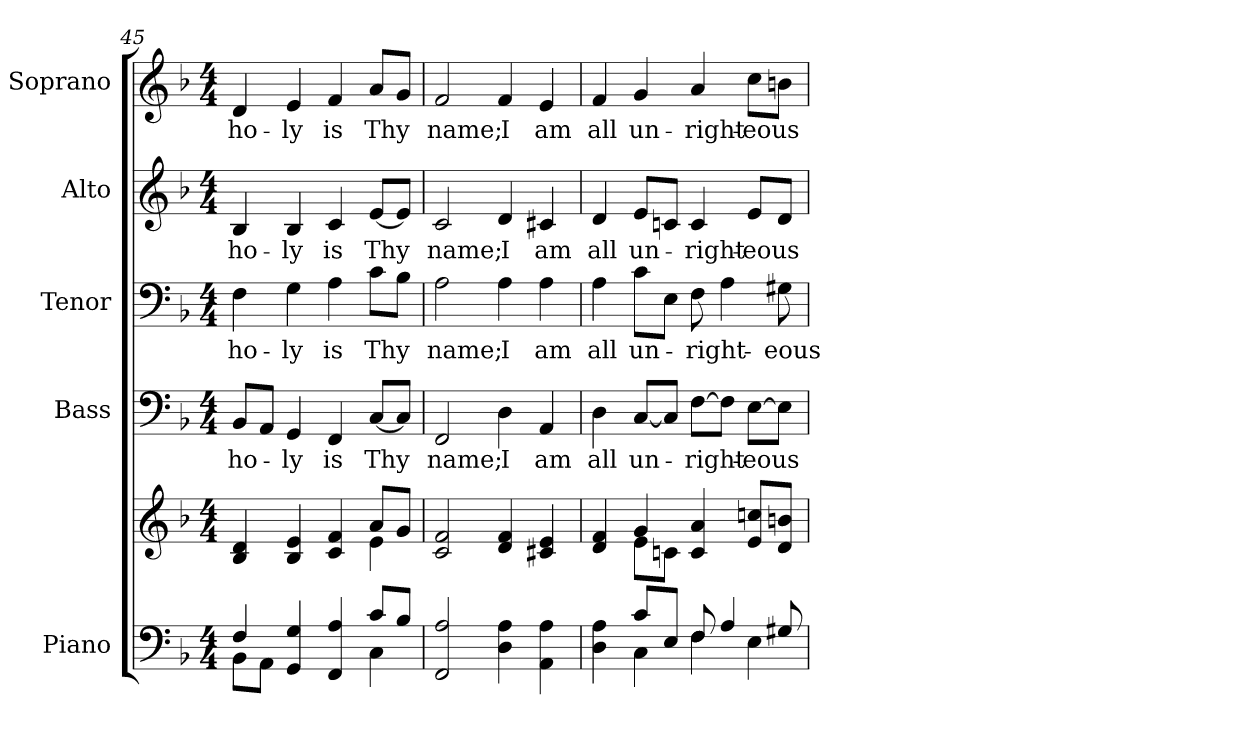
**kern	**kern	**kern	**text	**kern	**text	**kern	**text	**kern	**text
*part5	*part5	*part4	*part4	*part3	*part3	*part2	*part2	*part1	*part1
*staff6	*staff5	*staff4	*staff4	*staff3	*staff3	*staff2	*staff2	*staff1	*staff1
*I"Piano	*	*I"Bass	*	*I"Tenor	*	*I"Alto	*	*I"Soprano	*
*I'Pno.	*	*I'B.	*	*I'T.	*	*I'A.	*	*I'S.	*
!!LO:PB:g=z
*clefF4	*clefG2	*clefF4	*	*clefF4	*	*clefG2	*	*clefG2	*
*k[b-]	*k[b-]	*k[b-]	*	*k[b-]	*	*k[b-]	*	*k[b-]	*
*F:	*F:	*F:	*	*F:	*	*F:	*	*F:	*
*M4/4	*M4/4	*M4/4	*	*M4/4	*	*M4/4	*	*M4/4	*
=45	=45	=45	=45	=45	=45	=45	=45	=45	=45
*^	*^	*	*	*	*	*	*	*	*
!	!	!	!	!	!LO:LY:b:color=#000000	!	!	!	!	!	!
!	!	!	!	!	!	!	!LO:LY:b:color=#000000	!	!	!	!
!	!	!	!	!	!	!	!	!	!LO:LY:b:color=#000000	!	!
!	!	!	!	!	!	!	!	!	!	!	!LO:LY:b:color=#000000
4Fi/	8BB-i\L	4B-i/ 4di	2ryy	8BB-i/L	ho-	4Fi\	ho-	4B-i/	ho-	4di/	ho-
.	8AAi\J	.	.	8AAi/J	.	.	.	.	.	.	.
!	!	!	!	!	!LO:LY:b:color=#000000	!	!	!	!	!	!
!	!	!	!	!	!	!	!LO:LY:b:color=#000000	!	!	!	!
!	!	!	!	!	!	!	!	!	!LO:LY:b:color=#000000	!	!
!	!	!	!	!	!	!	!	!	!	!	!LO:LY:b:color=#000000
4GGi/ 4Gi	4ryy	4B-i/ 4ei	.	4GGi/	-ly	4Gi\	-ly	4B-i/	-ly	4ei/	-ly
!	!	!	!	!	!LO:LY:b:color=#000000	!	!	!	!	!	!
!	!	!	!	!	!	!	!LO:LY:b:color=#000000	!	!	!	!
!	!	!	!	!	!	!	!	!	!LO:LY:b:color=#000000	!	!
!	!	!	!	!	!	!	!	!	!	!	!LO:LY:b:color=#000000
4FFi/ 4Ai	4ryy	4ci/ 4fi	4ryy	4FFi/	is	4Ai\	is	4ci/	is	4fi/	is
!	!	!	!	!	!LO:LY:b:color=#000000	!	!	!	!	!	!
!	!	!	!	!	!	!	!LO:LY:b:color=#000000	!	!	!	!
!	!	!	!	!	!	!	!	!	!LO:LY:b:color=#000000	!	!
!	!	!	!	!	!	!	!	!	!	!	!LO:LY:b:color=#000000
8ci/L	4Ci\	8ai/L	4ei\	[<8Ci/L	Thy	8ci\L	Thy	[<8ei/L	Thy	8ai/L	Thy
8B-i/J	.	8gi/J	.	8Ci/J]	.	8B-i\J	.	8ei/J]	.	8gi/J	.
*v	*v	*	*	*	*	*	*	*	*	*	*
*	*v	*v	*	*	*	*	*	*	*	*
=46	=46	=46	=46	=46	=46	=46	=46	=46	=46
!	!	!	!LO:LY:b:color=#000000	!	!	!	!	!	!
!	!	!	!	!	!LO:LY:b:color=#000000	!	!	!	!
!	!	!	!	!	!	!	!LO:LY:b:color=#000000	!	!
!	!	!	!	!	!	!	!	!	!LO:LY:b:color=#000000
2FFi/ 2Ai	2ci/ 2fi	2FFi/	name;	2Ai\	name;	2ci/	name;	2fi/	name;
!	!	!	!LO:LY:b:color=#000000	!	!	!	!	!	!
!	!	!	!	!	!LO:LY:b:color=#000000	!	!	!	!
!	!	!	!	!	!	!	!LO:LY:b:color=#000000	!	!
!	!	!	!	!	!	!	!	!	!LO:LY:b:color=#000000
4Di\ 4Ai	4di/ 4fi	4Di\	I	4Ai\	I	4di/	I	4fi/	I
!	!	!	!LO:LY:b:color=#000000	!	!	!	!	!	!
!	!	!	!	!	!LO:LY:b:color=#000000	!	!	!	!
!	!	!	!	!	!	!	!LO:LY:b:color=#000000	!	!
!	!	!	!	!	!	!	!	!	!LO:LY:b:color=#000000
4AAi\ 4Ai	4c#Xi/ 4ei	4AAi/	am	4Ai\	am	4c#Xi/	am	4ei/	am
!!LO:PB:g=z
=47	=47	=47	=47	=47	=47	=47	=47	=47	=47
*^	*^	*	*	*	*	*	*	*	*
!	!	!	!	!	!LO:LY:b:color=#000000	!	!	!	!	!	!
!	!	!	!	!	!	!	!LO:LY:b:color=#000000	!	!	!	!
!	!	!	!	!	!	!	!	!	!LO:LY:b:color=#000000	!	!
!	!	!	!	!	!	!	!	!	!	!	!LO:LY:b:color=#000000
4Di\ 4Ai	4ryy	4di/ 4fi	4ryy	4Di\	all	4Ai\	all	4di/	all	4fi/	all
!	!	!	!	!	!LO:LY:b:color=#000000	!	!	!	!	!	!
!	!	!	!	!	!	!	!LO:LY:b:color=#000000	!	!	!	!
!	!	!	!	!	!	!	!	!	!LO:LY:b:color=#000000	!	!
!	!	!	!	!	!	!	!	!	!	!	!LO:LY:b:color=#000000
8ci/L	4Ci\	4gi/	8ei\L	[<8Ci/L	un-	8ci\L	un-	8ei/L	un-	4gi/	un-
8Ei/J	.	.	8cni\J	8Ci/J]	.	8Ei\J	.	8cni/J	.	.	.
!	!	!	!	!	!LO:LY:b:color=#000000	!	!	!	!	!	!
!	!	!	!	!	!	!	!LO:LY:b:color=#000000	!	!	!	!
!	!	!	!	!	!	!	!	!	!LO:LY:b:color=#000000	!	!
!	!	!	!	!	!	!	!	!	!	!	!LO:LY:b:color=#000000
8Fi/	4Fi\	4ci/ 4ai	2ryy	[>8Fi\L	-right-	8Fi\	-right-	4ci/	-right-	4ai/	-right-
4Ai/	.	.	.	8Fi\J]	.	4Ai\	.	.	.	.	.
!	!	!	!	!	!LO:LY:b:color=#000000	!	!	!	!	!	!
!	!	!	!	!	!	!	!	!	!LO:LY:b:color=#000000	!	!
!	!	!	!	!	!	!	!	!	!	!	!LO:LY:b:color=#000000
.	4Ei\	8ei/ 8ccniL	.	[>8Ei\L	-eous-	.	.	8ei/L	-eous-	8cci\L	-eous-
!	!	!	!	!	!	!	!LO:LY:b:color=#000000	!	!	!	!
8G#Xi/	.	8di/ 8bniJ	.	8Ei\J]	.	8G#Xi\	-eous-	8di/J	.	8bni\J	.
*v	*v	*	*	*	*	*	*	*	*	*	*
*	*v	*v	*	*	*	*	*	*	*	*
=	=	=	=	=	=	=	=	=	=
*-	*-	*-	*-	*-	*-	*-	*-	*-	*-
